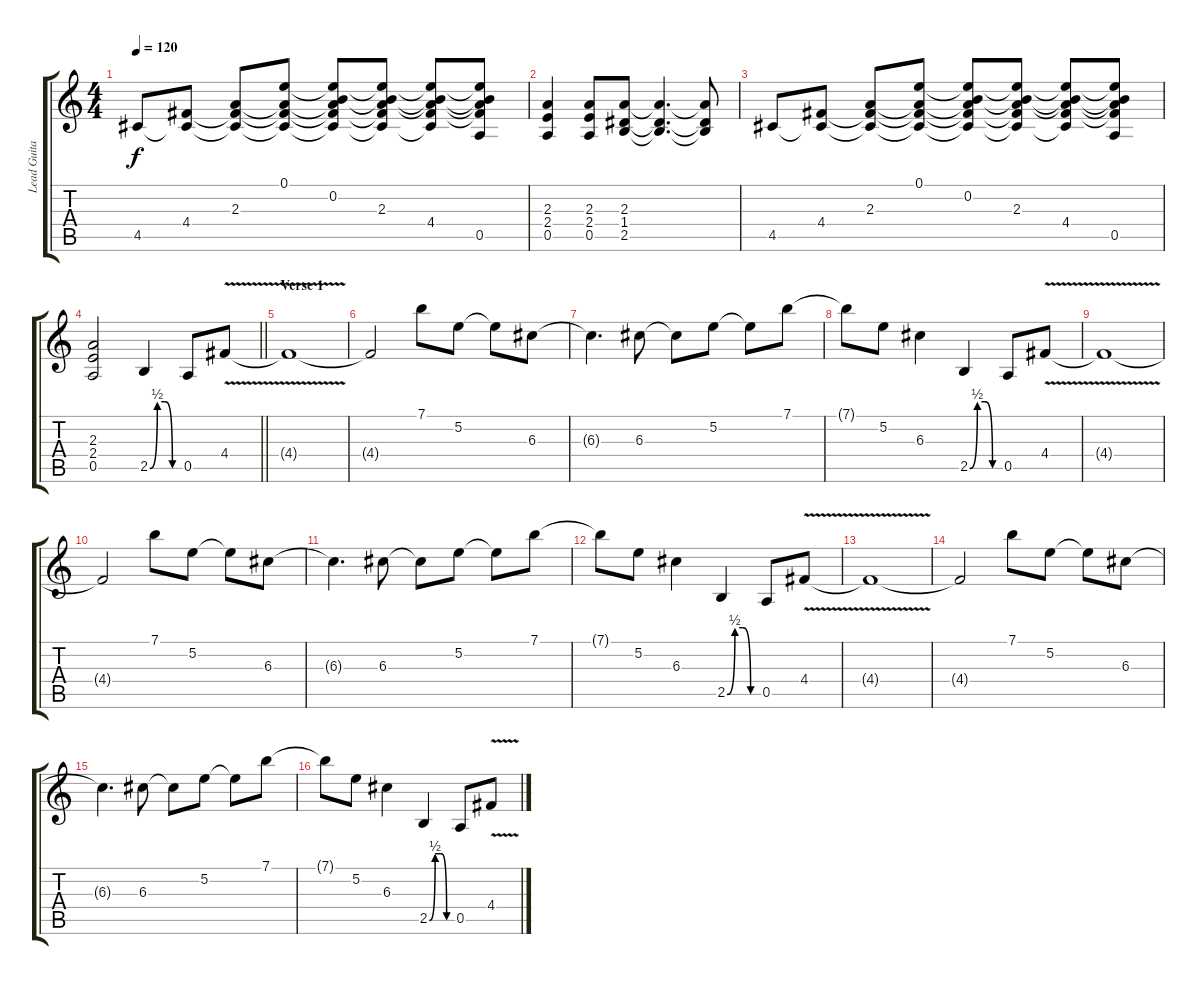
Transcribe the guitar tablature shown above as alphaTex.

\track ("Lead Guitar" "Lead Guita") {instrument overdrivenguitar}
\staff {score tabs}
\tuning (E4 B3 G3 D3 A2 E2) {hide}
\ts (4 4)
\tempo 120
\clef g2
\ks c
4.5.8{dy f} (4.4 4.5{t}).8 (2.3 4.4{t} 4.5{t}).8 (0.1 2.3{t} 4.4{t} 4.5{t}).8 (0.1{t} 0.2 2.3{t} 4.4{t} 4.5{t}).8 (0.1{t} 0.2{t} 2.3 4.4{t} 4.5{t}).8 (0.1{t} 0.2{t} 2.3{t} 4.4 4.5{t}).8 (0.1{t} 0.2{t} 2.3{t} 4.4{t} 0.5).8 |
(2.3 2.4 0.5).4 (2.3 2.4 0.5).8 (2.3 1.4 2.5).8 (2.3{t} 1.4{t} 2.5{t}).4{d} (2.3{t} 1.4{t} 2.5{t}).8 |
4.5.8 (4.4 4.5{t}).8 (2.3 4.4{t} 4.5{t}).8 (0.1 2.3{t} 4.4{t} 4.5{t}).8 (0.1{t} 0.2 2.3{t} 4.4{t} 4.5{t}).8 (0.1{t} 0.2{t} 2.3 4.4{t} 4.5{t}).8 (0.1{t} 0.2{t} 2.3{t} 4.4 4.5{t}).8 (0.1{t} 0.2{t} 2.3{t} 4.4{t} 0.5).8 |
\barLineRight lightlight
(2.3 2.4 0.5).2 2.5{be (custom 0 0 15 2 30 2 45 0 60 0)}.4 0.5.8 4.4{v}.8 |
\section ("" "Verse 1")
4.4{t}.1 |
4.4{t}.2 7.1.8 5.2.8 5.2{t}.8 6.3.8 |
6.3{t}.4{d} 6.3.8 6.3{t}.8 5.2.8 5.2{t}.8 7.1.8 |
7.1{t}.8 5.2.8 6.3.4 2.5{be (custom 0 0 15 2 30 2 45 0 60 0)}.4 0.5.8 4.4{v}.8 |
4.4{t}.1 |
4.4{t}.2 7.1.8 5.2.8 5.2{t}.8 6.3.8 |
6.3{t}.4{d} 6.3.8 6.3{t}.8 5.2.8 5.2{t}.8 7.1.8 |
7.1{t}.8 5.2.8 6.3.4 2.5{be (custom 0 0 15 2 30 2 45 0 60 0)}.4 0.5.8 4.4{v}.8 |
4.4{t}.1 |
4.4{t}.2 7.1.8 5.2.8 5.2{t}.8 6.3.8 |
6.3{t}.4{d} 6.3.8 6.3{t}.8 5.2.8 5.2{t}.8 7.1.8 |
7.1{t}.8 5.2.8 6.3.4 2.5{be (custom 0 0 15 2 30 2 45 0 60 0)}.4 0.5.8 4.4{v}.8
